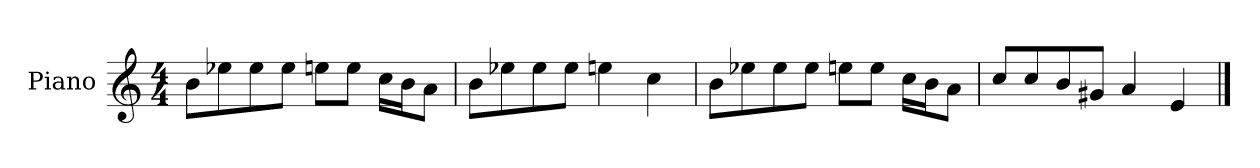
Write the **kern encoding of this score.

**kern
*part1
*staff1
*I"Piano
*I'P-no
*clefG2
*k[]
*M4/4
*MM90
=1
8b\L
8ee-X\
8ee-\
8ee-\J
8een\L
8ee\J
16cc\LL
16b\J
8a\J
=2
8b\L
8ee-X\
8ee-\
8ee-\J
4een\
4cc\
=3
8b\L
8ee-X\
8ee-\
8ee-\J
8een\L
8ee\J
16cc\LL
16b\J
8a\J
=4
8cc/L
8cc/
8b/
8g#X/J
4a/
4e/
==
*-
